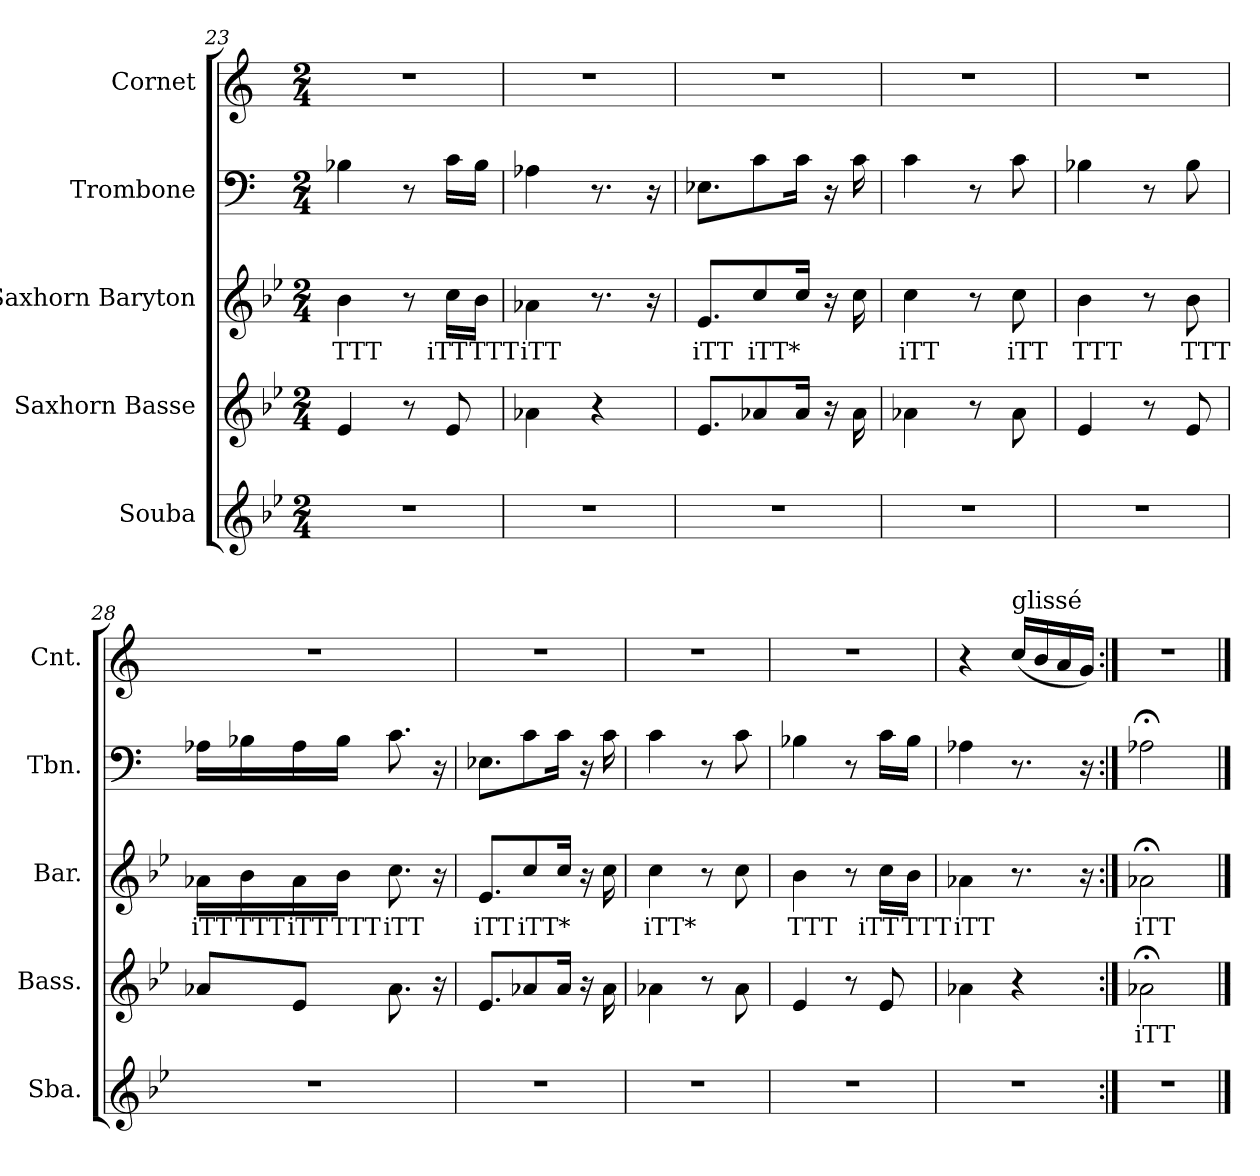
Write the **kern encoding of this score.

**kern	**kern	**text	**kern	**text	**kern	**kern
*part5	*part4	*part4	*part3	*part3	*part2	*part1
*staff5	*staff4	*staff4	*staff3	*staff3	*staff2	*staff1
*I"Souba	*I"Saxhorn Basse	*	*I"Saxhorn Baryton	*	*I"Trombone	*I"Cornet
*I'Sba.	*I'Bass.	*	*I'Bar.	*	*I'Tbn.	*I'Cnt.
*clefG2	*clefG2	*	*clefG2	*	*clefF4	*clefG2
*ITrd15c26	*ITrd8c14	*	*ITrd8c14	*	*	*ITrd1c2
*k[b-e-]	*k[b-e-]	*	*k[b-e-]	*	*k[]	*k[b-e-]
*M2/4	*M2/4	*	*M2/4	*	*M2/4	*M2/4
=23	=23	=23	=23	=23	=23	=23
!	!	!	!	!LO:LY:b	!	!
2r	4E-/	.	4B-\	TTT	4B-X\	2r
.	8r	.	8r	.	8r	.
!	!	!	!	!LO:LY:b	!	!
.	8E-/	.	16c\LL	iTT	16c\LL	.
!	!	!	!	!LO:LY:b	!	!
.	.	.	16B-\JJ	TTT	16B-\JJ	.
!!LO:PB:g=z
=24	=24	=24	=24	=24	=24	=24
!	!	!	!	!LO:LY:b	!	!
2r	4A-X\	.	4A-X\	iTT	4A-X\	2r
.	4r	.	8.r	.	8.r	.
.	.	.	16r	.	16r	.
=25	=25	=25	=25	=25	=25	=25
!	!	!	!	!LO:LY:b	!	!
2r	8.E-/L	.	8.E-/L	iTT	8.E-X\L	2r
!	!	!	!	!LO:LY:b	!	!
.	8A-X/	.	8c/	iTT*	8c\	.
.	16A-/Jk	.	16c/Jk	.	16c\Jk	.
.	16r	.	16r	.	16r	.
.	16A-\	.	16c\	.	16c\	.
=26	=26	=26	=26	=26	=26	=26
!	!	!	!	!LO:LY:b	!	!
2r	4A-X\	.	4c\	iTT	4c\	2r
.	8r	.	8r	.	8r	.
!	!	!	!	!LO:LY:b	!	!
.	8A-\	.	8c\	iTT	8c\	.
=27	=27	=27	=27	=27	=27	=27
!	!	!	!	!LO:LY:b	!	!
2r	4E-/	.	4B-\	TTT	4B-X\	2r
.	8r	.	8r	.	8r	.
!	!	!	!	!LO:LY:b	!	!
.	8E-/	.	8B-\	TTT	8B-\	.
=28	=28	=28	=28	=28	=28	=28
!	!	!	!	!LO:LY:b	!	!
2r	8A-X/L	.	16A-X\LL	iTT	16A-X\LL	2r
!	!	!	!	!LO:LY:b	!	!
.	.	.	16B-\	TTT	16B-X\	.
!	!	!	!	!LO:LY:b	!	!
.	8E-/J	.	16A-\	iTT	16A-\	.
!	!	!	!	!LO:LY:b	!	!
.	.	.	16B-\JJ	TTT	16B-\JJ	.
!	!	!	!	!LO:LY:b	!	!
.	8.A-\	.	8.c\	iTT	8.c\	.
.	16r	.	16r	.	16r	.
!!LO:LB:g=z
=29	=29	=29	=29	=29	=29	=29
!	!	!	!	!LO:LY:b	!	!
2r	8.E-/L	.	8.E-/L	iTT	8.E-X\L	2r
!	!	!	!	!LO:LY:b	!	!
.	8A-X/	.	8c/	iTT*	8c\	.
.	16A-/Jk	.	16c/Jk	.	16c\Jk	.
.	16r	.	16r	.	16r	.
.	16A-\	.	16c\	.	16c\	.
=30	=30	=30	=30	=30	=30	=30
!	!	!	!	!LO:LY:b	!	!
2r	4A-X\	.	4c\	iTT*	4c\	2r
.	8r	.	8r	.	8r	.
.	8A-\	.	8c\	.	8c\	.
=31	=31	=31	=31	=31	=31	=31
!	!	!	!	!LO:LY:b	!	!
2r	4E-/	.	4B-\	TTT	4B-X\	2r
.	8r	.	8r	.	8r	.
!	!	!	!	!LO:LY:b	!	!
.	8E-/	.	16c\LL	iTT	16c\LL	.
!	!	!	!	!LO:LY:b	!	!
.	.	.	16B-\JJ	TTT	16B-\JJ	.
=32	=32	=32	=32	=32	=32	=32
!	!	!	!	!LO:LY:b	!	!
2r	4A-X\	.	4A-X\	iTT	4A-X\	4r
!	!	!	!	!	!	!LO:TX:a:t=glissé
.	4r	.	8.r	.	8.r	(<16b-/LL
.	.	.	.	.	.	16a/
.	.	.	.	.	.	16g/
.	.	.	16r	.	16r	16f/JJ)
=33:|!	=33:|!	=33:|!	=33:|!	=33:|!	=33:|!	=33:|!
!	!	!LO:LY:b	!	!LO:LY:b	!	!
2r	2A-X;<\	iTT	2A-X;<\	iTT	2A-X;<\	2r
==	==	==	==	==	==	==
*-	*-	*-	*-	*-	*-	*-
